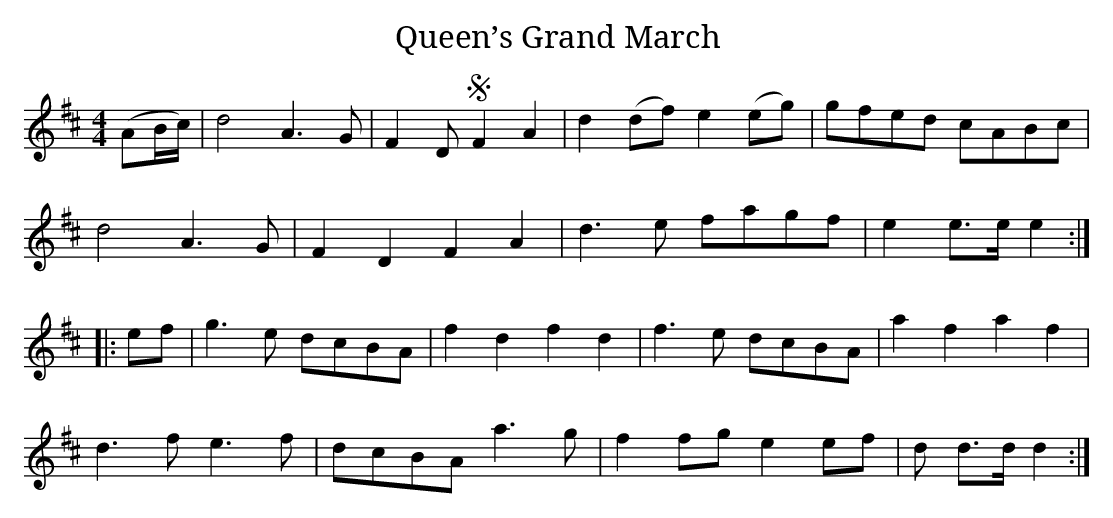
X:1
T:Queen’s Grand March
M:4/4
L:1/8
K:D
(AB/c/)|d4 A3G|F2DS2F2A2|d2 (df) e2 (eg)|gfed cABc|
d4 A3G|F2D2F2A2|d3e fagf|e2 e>e e2:|
|:ef|g3e dcBA|f2d2f2d2|f3e dcBA|a2f2a2f2|
d3f e3f|dcBA a3g|f2 fg e2 ef|d d>d d2:|
